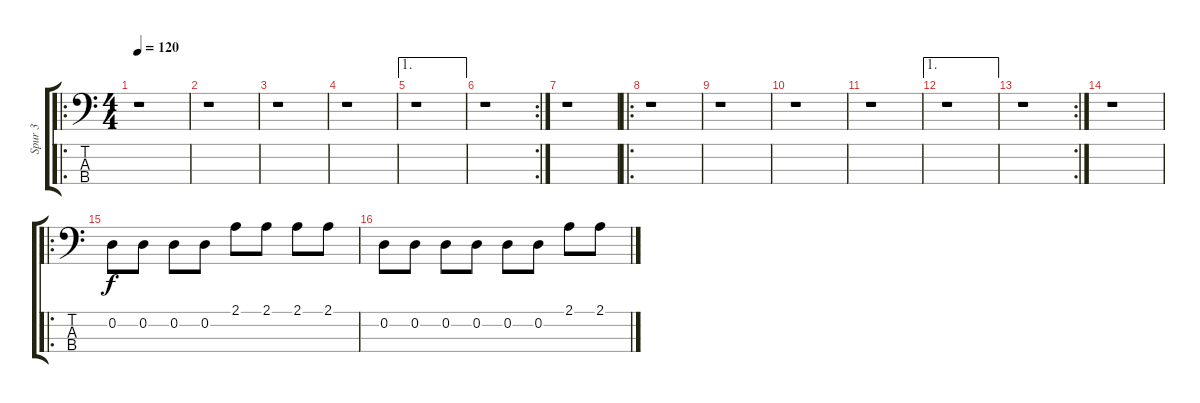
\track ("Spur 3" "Spur 3") {instrument electricbassfinger}
\staff {score tabs}
\tuning (G2 D2 A1 E1) {hide}
\ro
\ts (4 4)
\tempo 120
\clef f4
\ks c
r.1{dy f instrument electricbassfinger} |
r.1 |
r.1 |
r.1 |
\ae 1
r.1 |
\rc 2
r.1 |
r.1 |
\ro
r.1 |
r.1 |
r.1 |
r.1 |
\ae 1
r.1 |
\rc 2
r.1 |
r.1 |
\ro
0.2.8 0.2.8 0.2.8 0.2.8 2.1.8 2.1.8 2.1.8 2.1.8 |
0.2.8 0.2.8 0.2.8 0.2.8 0.2.8 0.2.8 2.1.8 2.1.8
